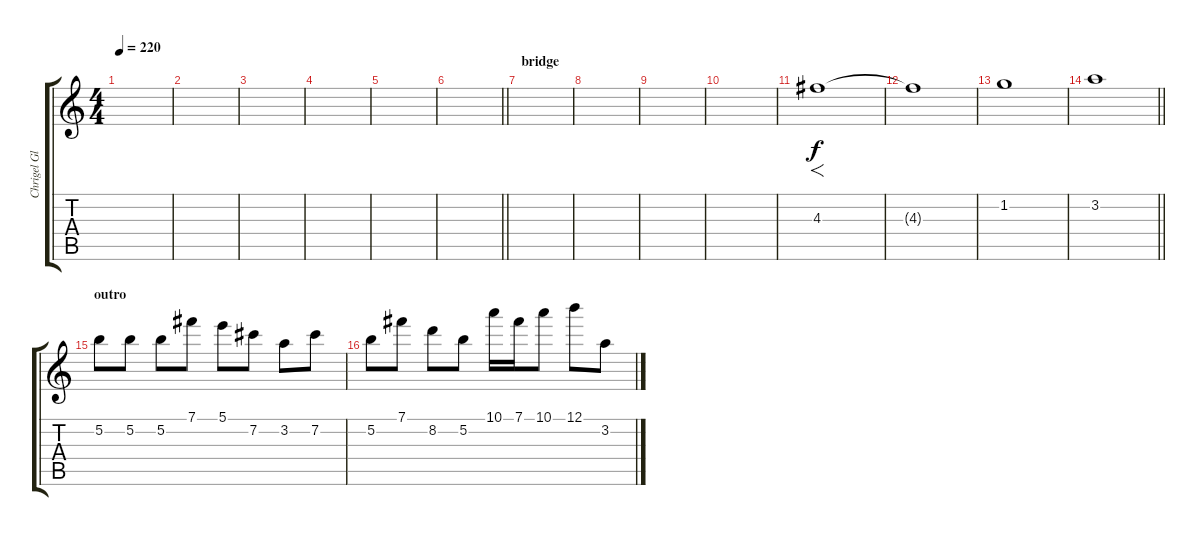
\track ("Chrigel Glanzmann" "Chrigel Gl") {instrument piccolo}
\staff {score tabs}
\tuning (B5 Gb5 D5 A4 E4 B3) {hide}
\ts (4 4)
\tempo 220
\clef g2
\ks c
|
|
|
|
|
\barLineRight lightlight
|
\section ("" "bridge")
|
|
|
|
4.3.1{f} |
4.3{t}.1 |
1.2.1 |
\barLineRight lightlight
3.2.1 |
\section ("" "outro")
5.2.8 5.2.8 5.2.8 7.1.8 5.1.8 7.2.8 3.2.8 7.2.8 |
5.2.8 7.1.8 8.2.8 5.2.8 10.1.16 7.1.16 10.1.8 12.1.8 3.2.8
